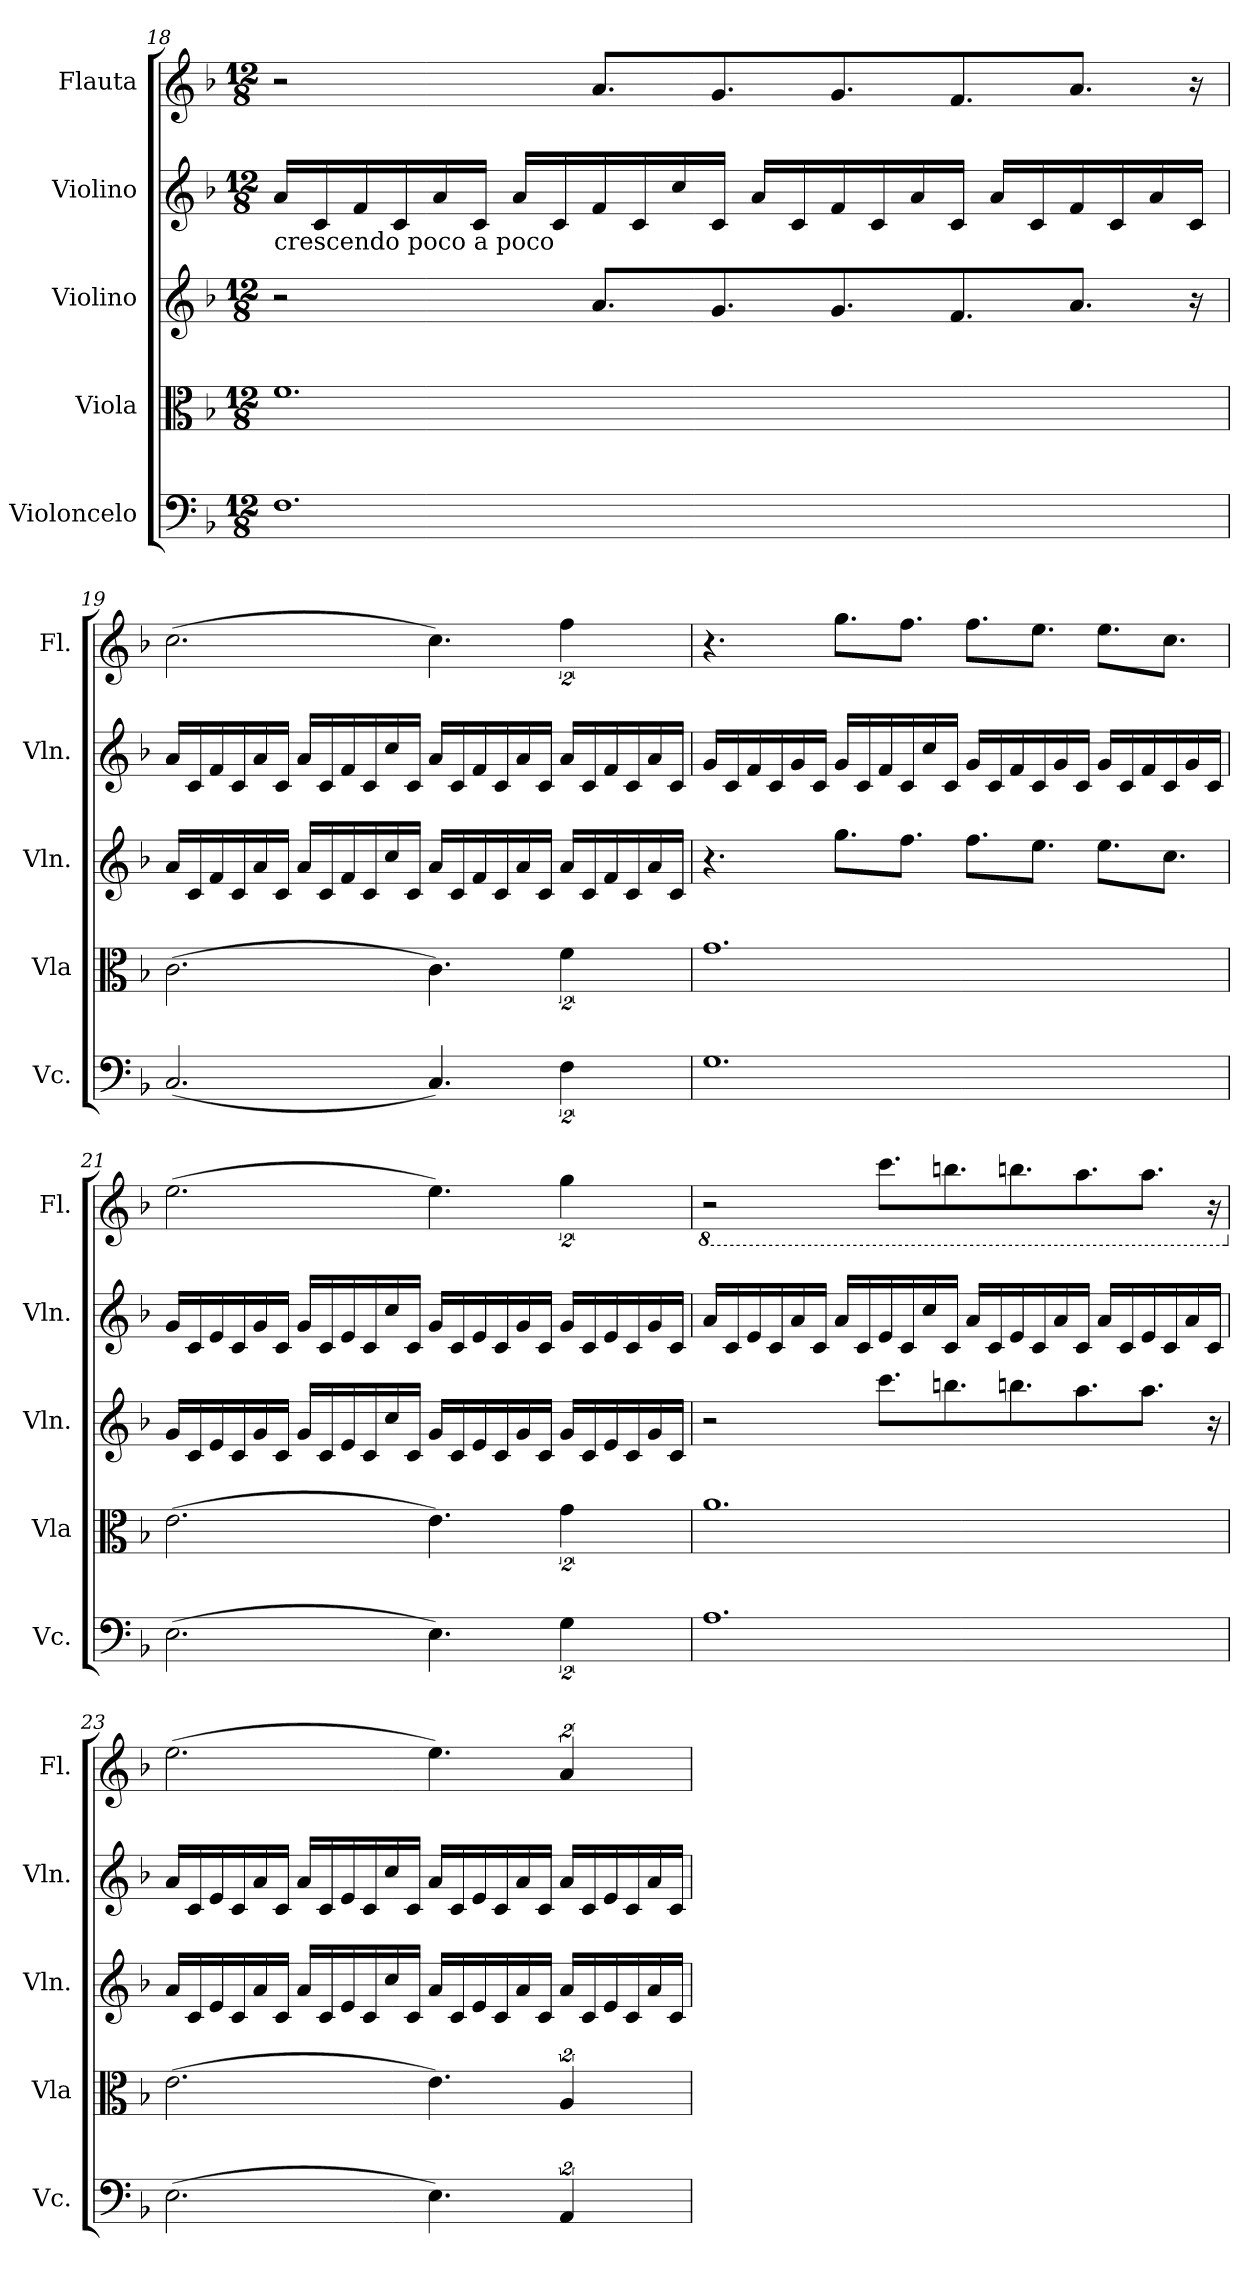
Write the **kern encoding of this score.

**kern	**kern	**kern	**kern	**kern
*part5	*part4	*part3	*part2	*part1
*staff5	*staff4	*staff3	*staff2	*staff1
*I"Violoncelo	*I"Viola	*I"Violino	*I"Violino	*I"Flauta
*I'Vc.	*I'Vla	*I'Vln.	*I'Vln.	*I'Fl.
!!LO:LB:g=z
*clefF4	*clefC3	*clefG2	*clefG2	*clefG2
*k[b-]	*k[b-]	*k[b-]	*k[b-]	*k[b-]
*M12/8	*M12/8	*M12/8	*M12/8	*M12/8
=18	=18	=18	=18	=18
!	!	!	!LO:TX:b:t=crescendo poco a poco	!
1.F	1.f	2r	16a/LL	2r
.	.	.	16c/	.
.	.	.	16f/	.
.	.	.	16c/	.
.	.	.	16a/	.
.	.	.	16c/JJ	.
.	.	.	16a/LL	.
.	.	.	16c/	.
.	.	8.a/L	16f/	8.a/L
.	.	.	16c/	.
.	.	.	16cc/	.
.	.	8.g/	16c/JJ	8.g/
.	.	.	16a/LL	.
.	.	.	16c/	.
.	.	8.g/	16f/	8.g/
.	.	.	16c/	.
.	.	.	16a/	.
.	.	8.f/	16c/JJ	8.f/
.	.	.	16a/LL	.
.	.	.	16c/	.
.	.	8.a/J	16f/	8.a/J
.	.	.	16c/	.
.	.	.	16a/	.
.	.	16r	16c/JJ	16r
=19	=19	=19	=19	=19
(2.C/	(2.c\	16a/LL	16a/LL	(2.cc\
.	.	16c/	16c/	.
.	.	16f/	16f/	.
.	.	16c/	16c/	.
.	.	16a/	16a/	.
.	.	16c/JJ	16c/JJ	.
.	.	16a/LL	16a/LL	.
.	.	16c/	16c/	.
.	.	16f/	16f/	.
.	.	16c/	16c/	.
.	.	16cc/	16cc/	.
.	.	16c/JJ	16c/JJ	.
4.C/)	4.c\)	16a/LL	16a/LL	4.cc\)
.	.	16c/	16c/	.
.	.	16f/	16f/	.
.	.	16c/	16c/	.
.	.	16a/	16a/	.
.	.	16c/JJ	16c/JJ	.
8%3F\	8%3f\	16a/LL	16a/LL	8%3ff\
.	.	16c/	16c/	.
.	.	16f/	16f/	.
.	.	16c/	16c/	.
.	.	16a/	16a/	.
.	.	16c/JJ	16c/JJ	.
!!LO:PB:g=z
=20	=20	=20	=20	=20
1.G	1.g	4.r	16g/LL	4.r
.	.	.	16c/	.
.	.	.	16f/	.
.	.	.	16c/	.
.	.	.	16g/	.
.	.	.	16c/JJ	.
.	.	8.gg\L	16g/LL	8.gg\L
.	.	.	16c/	.
.	.	.	16f/	.
.	.	8.ff\J	16c/	8.ff\J
.	.	.	16cc/	.
.	.	.	16c/JJ	.
.	.	8.ff\L	16g/LL	8.ff\L
.	.	.	16c/	.
.	.	.	16f/	.
.	.	8.ee\J	16c/	8.ee\J
.	.	.	16g/	.
.	.	.	16c/JJ	.
.	.	8.ee\L	16g/LL	8.ee\L
.	.	.	16c/	.
.	.	.	16f/	.
.	.	8.cc\J	16c/	8.cc\J
.	.	.	16g/	.
.	.	.	16c/JJ	.
=21	=21	=21	=21	=21
(2.E\	(2.e\	16g/LL	16g/LL	(2.ee\
.	.	16c/	16c/	.
.	.	16e/	16e/	.
.	.	16c/	16c/	.
.	.	16g/	16g/	.
.	.	16c/JJ	16c/JJ	.
.	.	16g/LL	16g/LL	.
.	.	16c/	16c/	.
.	.	16e/	16e/	.
.	.	16c/	16c/	.
.	.	16cc/	16cc/	.
.	.	16c/JJ	16c/JJ	.
4.E\)	4.e\)	16g/LL	16g/LL	4.ee\)
.	.	16c/	16c/	.
.	.	16e/	16e/	.
.	.	16c/	16c/	.
.	.	16g/	16g/	.
.	.	16c/JJ	16c/JJ	.
8%3G\	8%3g\	16g/LL	16g/LL	8%3gg\
.	.	16c/	16c/	.
.	.	16e/	16e/	.
.	.	16c/	16c/	.
.	.	16g/	16g/	.
.	.	16c/JJ	16c/JJ	.
!!LO:LB:g=z
=22	=22	=22	=22	=22
*	*	*	*	*8ba
1.A	1.a	2r	16a/LL	2r
.	.	.	16c/	.
.	.	.	16e/	.
.	.	.	16c/	.
.	.	.	16a/	.
.	.	.	16c/JJ	.
.	.	.	16a/LL	.
.	.	.	16c/	.
.	.	8.ccc\L	16e/	8.cc\L
.	.	.	16c/	.
.	.	.	16cc/	.
.	.	8.bbn\	16c/JJ	8.bn\
.	.	.	16a/LL	.
.	.	.	16c/	.
.	.	8.bbn\	16e/	8.bn\
.	.	.	16c/	.
.	.	.	16a/	.
.	.	8.aa\	16c/JJ	8.a\
.	.	.	16a/LL	.
.	.	.	16c/	.
.	.	8.aa\J	16e/	8.a\J
.	.	.	16c/	.
.	.	.	16a/	.
.	.	16r	16c/JJ	16r
=23	=23	=23	=23	=23
*	*	*	*	*X8ba
(2.E\	(2.e\	16a/LL	16a/LL	(2.ee\
.	.	16c/	16c/	.
.	.	16e/	16e/	.
.	.	16c/	16c/	.
.	.	16a/	16a/	.
.	.	16c/JJ	16c/JJ	.
.	.	16a/LL	16a/LL	.
.	.	16c/	16c/	.
.	.	16e/	16e/	.
.	.	16c/	16c/	.
.	.	16cc/	16cc/	.
.	.	16c/JJ	16c/JJ	.
4.E\)	4.e\)	16a/LL	16a/LL	4.ee\)
.	.	16c/	16c/	.
.	.	16e/	16e/	.
.	.	16c/	16c/	.
.	.	16a/	16a/	.
.	.	16c/JJ	16c/JJ	.
8%3AA/	8%3A/	16a/LL	16a/LL	8%3a/
.	.	16c/	16c/	.
.	.	16e/	16e/	.
.	.	16c/	16c/	.
.	.	16a/	16a/	.
.	.	16c/JJ	16c/JJ	.
=	=	=	=	=
*-	*-	*-	*-	*-
